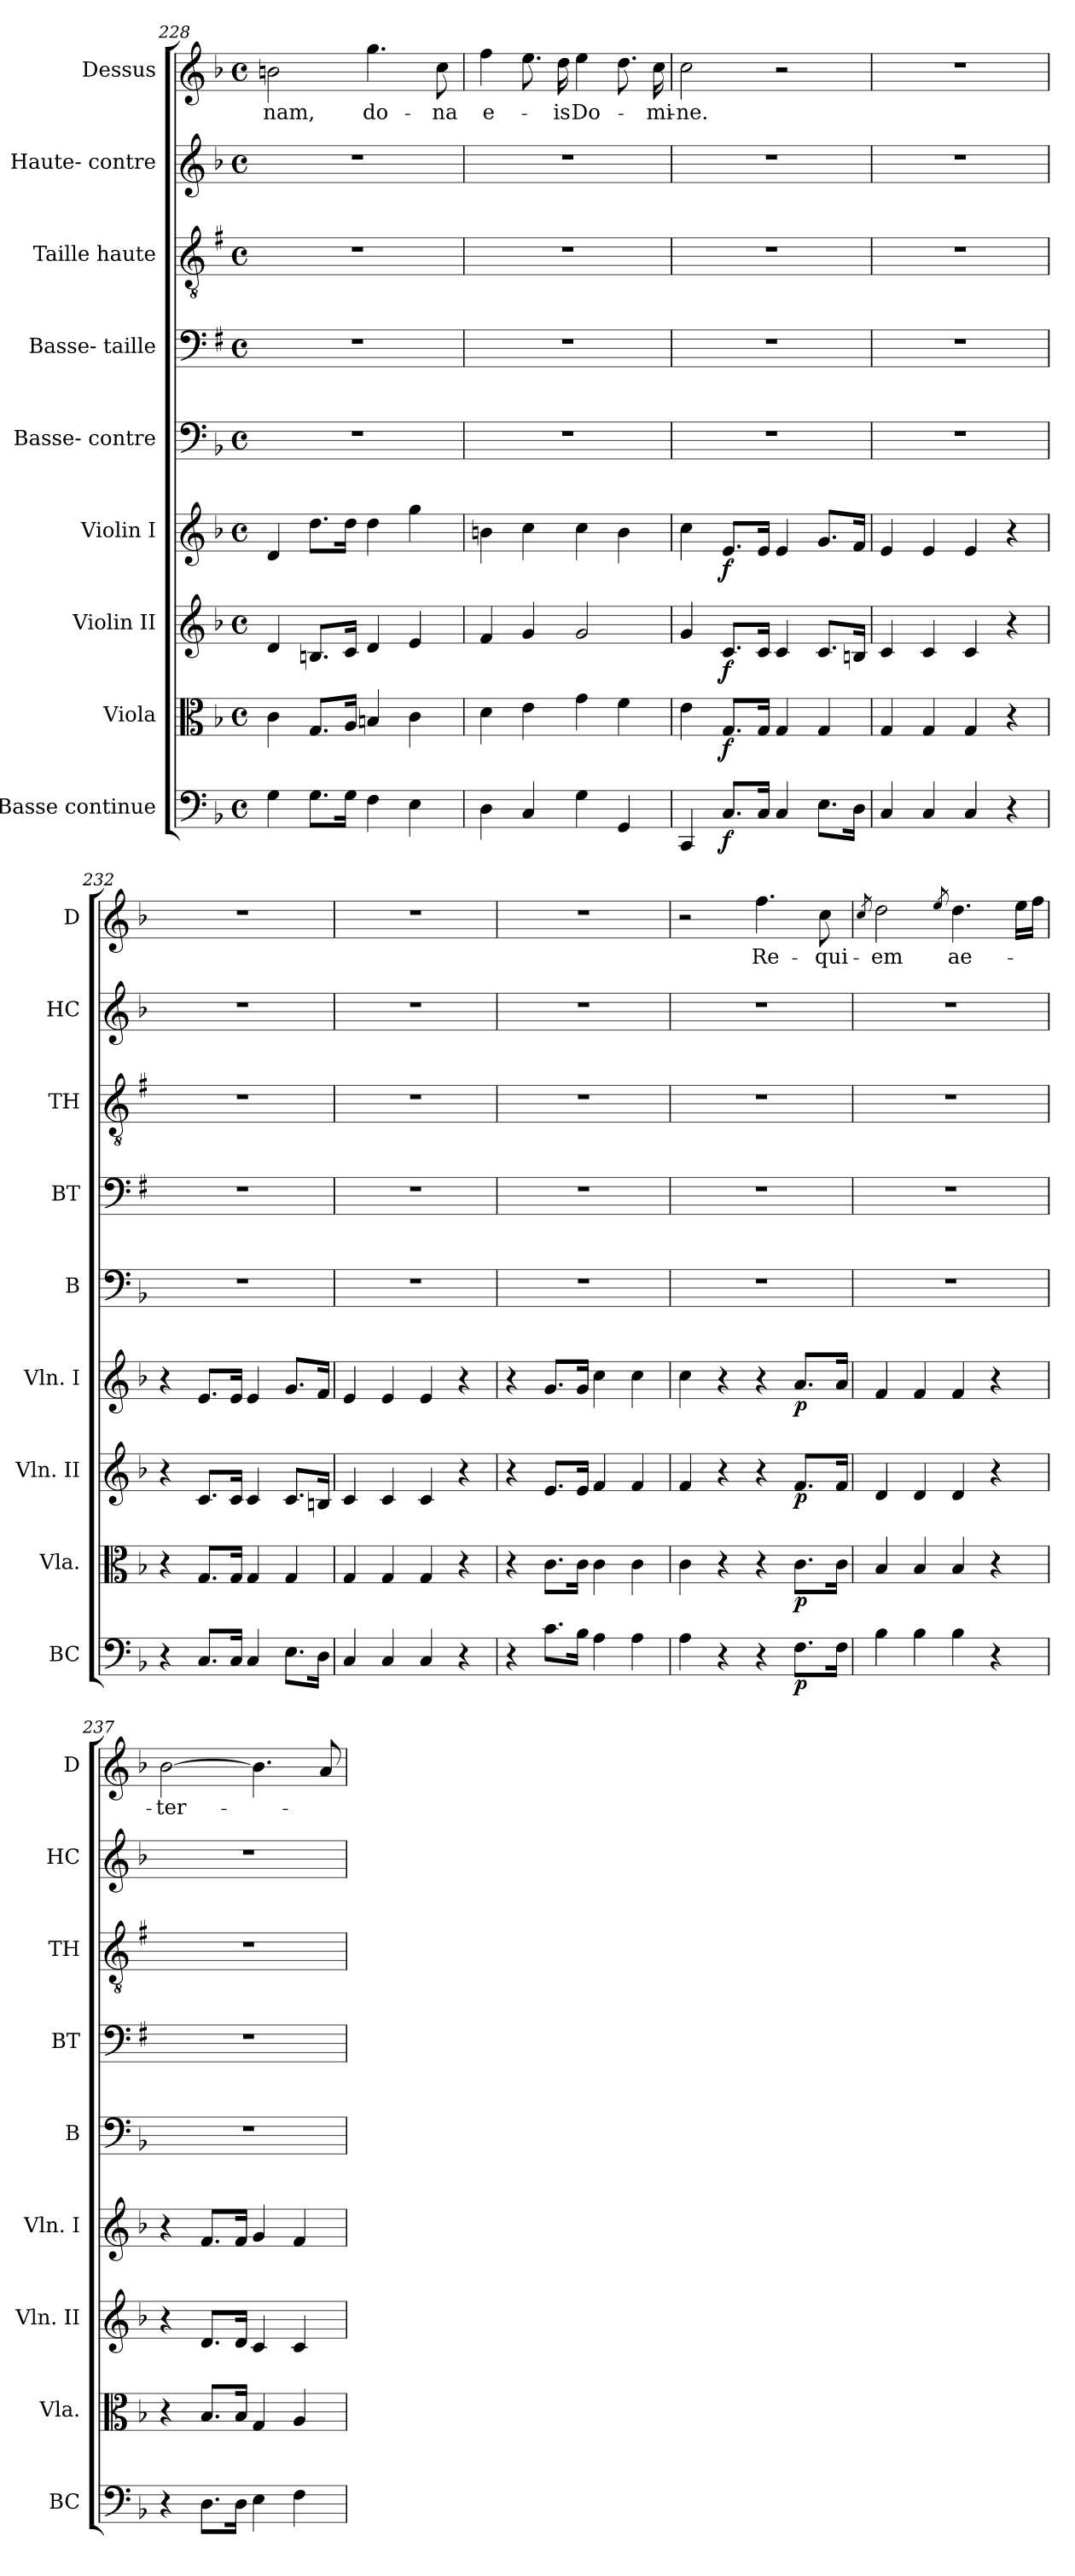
**kern	**dynam	**kern	**dynam	**kern	**dynam	**kern	**dynam	**kern	**kern	**kern	**kern	**kern	**text
*part9	*part9	*part8	*part8	*part7	*part7	*part6	*part6	*part5	*part4	*part3	*part2	*part1	*part1
*staff9	*staff9	*staff8	*staff8	*staff7	*staff7	*staff6	*staff6	*staff5	*staff4	*staff3	*staff2	*staff1	*staff1
*I"Basse  continue	*	*I"Viola	*	*I"Violin II	*	*I"Violin I	*	*I"Basse- contre	*I"Basse- taille	*I"Taille haute	*I"Haute- contre	*I"Dessus	*
*I'BC	*	*I'Vla.	*	*I'Vln. II	*	*I'Vln. I	*	*I'B	*I'BT	*I'TH	*I'HC	*I'D	*
*clefF4	*	*clefC3	*	*clefG2	*	*clefG2	*	*clefF4	*clefF4	*clefGv2	*clefG2	*clefG2	*
*	*	*	*	*	*	*	*	*	*ITrd1c2	*ITrd1c2	*	*	*
*k[b-]	*	*k[b-]	*	*k[b-]	*	*k[b-]	*	*k[b-]	*k[b-]	*k[b-]	*k[b-]	*k[b-]	*
*F:	*	*F:	*	*F:	*	*F:	*	*F:	*F:	*F:	*F:	*F:	*
*M4/4	*	*M4/4	*	*M4/4	*	*M4/4	*	*M4/4	*M4/4	*M4/4	*M4/4	*M4/4	*
*met(c)	*	*met(c)	*	*met(c)	*	*met(c)	*	*met(c)	*met(c)	*met(c)	*met(c)	*met(c)	*
=228	=228	=228	=228	=228	=228	=228	=228	=228	=228	=228	=228	=228	=228
!	!	!	!	!	!	!	!	!	!	!	!	!	!LO:LY:b
4G\	.	4c\	.	4d/	.	4d/	.	1r	1r	1r	1r	2bn>\	-nam,
8.G\L	.	8.G/L	.	8.Bn/L	.	8.dd\L	.	.	.	.	.	.	.
16G\Jk	.	16A/Jk	.	16c/Jk	.	16dd\Jk	.	.	.	.	.	.	.
!	!	!	!	!	!	!	!	!	!	!	!	!	!LO:LY:b
4F\	.	4Bn/	.	4d/	.	4dd\	.	.	.	.	.	4.gg\	do-
4E\	.	4c\	.	4e/	.	4gg\	.	.	.	.	.	.	.
!	!	!	!	!	!	!	!	!	!	!	!	!	!LO:LY:b
.	.	.	.	.	.	.	.	.	.	.	.	8cc\	-na
!!LO:LB:g=z
=229	=229	=229	=229	=229	=229	=229	=229	=229	=229	=229	=229	=229	=229
!	!	!	!	!	!	!	!	!	!	!	!	!	!LO:LY:b
4D\	.	4d\	.	4f/	.	4bn\	.	1r	1r	1r	1r	4ff\	e-
4C/	.	4e\	.	4g/	.	4cc\	.	.	.	.	.	8.ee\	.
!	!	!	!	!	!	!	!	!	!	!	!	!	!LO:LY:b
.	.	.	.	.	.	.	.	.	.	.	.	16dd\	-is
!	!	!	!	!	!	!	!	!	!	!	!	!	!LO:LY:b
4G\	.	4g\	.	2g/	.	4cc\	.	.	.	.	.	4ee\	Do-
4GG/	.	4f\	.	.	.	4b\	.	.	.	.	.	8.dd>\	.
!	!	!	!	!	!	!	!	!	!	!	!	!	!LO:LY:b
.	.	.	.	.	.	.	.	.	.	.	.	16cc\	-mi-
=230	=230	=230	=230	=230	=230	=230	=230	=230	=230	=230	=230	=230	=230
!	!	!	!	!	!	!	!	!	!	!	!	!	!LO:LY:b
4CC/	.	4e\	.	4g/	.	4cc\	.	1r	1r	1r	1r	2cc\	-ne.
!	!LO:DY:b	!	!LO:DY:b	!	!LO:DY:b	!	!LO:DY:b	!	!	!	!	!	!
8.C/L	f	8.G/L	f	8.c/L	f	8.e/L	f	.	.	.	.	.	.
16C/Jk	.	16G/Jk	.	16c/Jk	.	16e/Jk	.	.	.	.	.	.	.
4C/	.	4G/	.	4c/	.	4e/	.	.	.	.	.	2r	.
8.E\L	.	4G/	.	8.c/L	.	8.g/L	.	.	.	.	.	.	.
16D\Jk	.	.	.	16Bn/Jk	.	16f/Jk	.	.	.	.	.	.	.
=231	=231	=231	=231	=231	=231	=231	=231	=231	=231	=231	=231	=231	=231
4C/	.	4G/	.	4c/	.	4e/	.	1r	1r	1r	1r	1r	.
4C/	.	4G/	.	4c/	.	4e/	.	.	.	.	.	.	.
4C/	.	4G/	.	4c/	.	4e/	.	.	.	.	.	.	.
4r	.	4r	.	4r	.	4r	.	.	.	.	.	.	.
=232	=232	=232	=232	=232	=232	=232	=232	=232	=232	=232	=232	=232	=232
4r	.	4r	.	4r	.	4r	.	1r	1r	1r	1r	1r	.
8.C/L	.	8.G/L	.	8.c/L	.	8.e/L	.	.	.	.	.	.	.
16C/Jk	.	16G/Jk	.	16c/Jk	.	16e/Jk	.	.	.	.	.	.	.
4C/	.	4G/	.	4c/	.	4e/	.	.	.	.	.	.	.
8.E\L	.	4G/	.	8.c/L	.	8.g/L	.	.	.	.	.	.	.
16D\Jk	.	.	.	16Bn/Jk	.	16f/Jk	.	.	.	.	.	.	.
=233	=233	=233	=233	=233	=233	=233	=233	=233	=233	=233	=233	=233	=233
4C/	.	4G/	.	4c/	.	4e/	.	1r	1r	1r	1r	1r	.
4C/	.	4G/	.	4c/	.	4e/	.	.	.	.	.	.	.
4C/	.	4G/	.	4c/	.	4e/	.	.	.	.	.	.	.
4r	.	4r	.	4r	.	4r	.	.	.	.	.	.	.
=234	=234	=234	=234	=234	=234	=234	=234	=234	=234	=234	=234	=234	=234
4r	.	4r	.	4r	.	4r	.	1r	1r	1r	1r	1r	.
8.c\L	.	8.c\L	.	8.e/L	.	8.g/L	.	.	.	.	.	.	.
16B-\Jk	.	16c\Jk	.	16e/Jk	.	16g/Jk	.	.	.	.	.	.	.
4A\	.	4c\	.	4f/	.	4cc\	.	.	.	.	.	.	.
4A\	.	4c\	.	4f/	.	4cc\	.	.	.	.	.	.	.
!!LO:PB:g=z
=235	=235	=235	=235	=235	=235	=235	=235	=235	=235	=235	=235	=235	=235
4A\	.	4c\	.	4f/	.	4cc\	.	1r	1r	1r	1r	2r	.
4r	.	4r	.	4r	.	4r	.	.	.	.	.	.	.
!	!	!	!	!	!	!	!	!	!	!	!	!	!LO:LY:b
4r	.	4r	.	4r	.	4r	.	.	.	.	.	4.ff\	Re-
!	!LO:DY:b	!	!LO:DY:b	!	!LO:DY:b	!	!LO:DY:b	!	!	!	!	!	!
8.F\L	p	8.c\L	p	8.f/L	p	8.a/L	p	.	.	.	.	.	.
!	!	!	!	!	!	!	!	!	!	!	!	!	!LO:LY:b
.	.	.	.	.	.	.	.	.	.	.	.	8cc\	-qui-
16F\Jk	.	16c\Jk	.	16f/Jk	.	16a/Jk	.	.	.	.	.	.	.
=236	=236	=236	=236	=236	=236	=236	=236	=236	=236	=236	=236	=236	=236
.	.	.	.	.	.	.	.	.	.	.	.	8qcc/	.
!	!	!	!	!	!	!	!	!	!	!	!	!	!LO:LY:b
4B-\	.	4B-/	.	4d/	.	4f/	.	1r	1r	1r	1r	2dd\	-em
4B-\	.	4B-/	.	4d/	.	4f/	.	.	.	.	.	.	.
.	.	.	.	.	.	.	.	.	.	.	.	8qee/	.
!	!	!	!	!	!	!	!	!	!	!	!	!	!LO:LY:b
4B-\	.	4B-/	.	4d/	.	4f/	.	.	.	.	.	4.dd\	ae-
4r	.	4r	.	4r	.	4r	.	.	.	.	.	.	.
.	.	.	.	.	.	.	.	.	.	.	.	16ee\LL	.
.	.	.	.	.	.	.	.	.	.	.	.	16ff\JJ	.
=237	=237	=237	=237	=237	=237	=237	=237	=237	=237	=237	=237	=237	=237
!	!	!	!	!	!	!	!	!	!	!	!	!	!LO:LY:b
4r	.	4r	.	4r	.	4r	.	1r	1r	1r	1r	[2b-\	-ter-
8.D\L	.	8.B-/L	.	8.d/L	.	8.f/L	.	.	.	.	.	.	.
16D\Jk	.	16B-/Jk	.	16d/Jk	.	16f/Jk	.	.	.	.	.	.	.
4E\	.	4G/	.	4c/	.	4g/	.	.	.	.	.	4.b-\]	.
4F\	.	4A/	.	4c/	.	4f/	.	.	.	.	.	.	.
.	.	.	.	.	.	.	.	.	.	.	.	8a/	.
=	=	=	=	=	=	=	=	=	=	=	=	=	=
*-	*-	*-	*-	*-	*-	*-	*-	*-	*-	*-	*-	*-	*-
